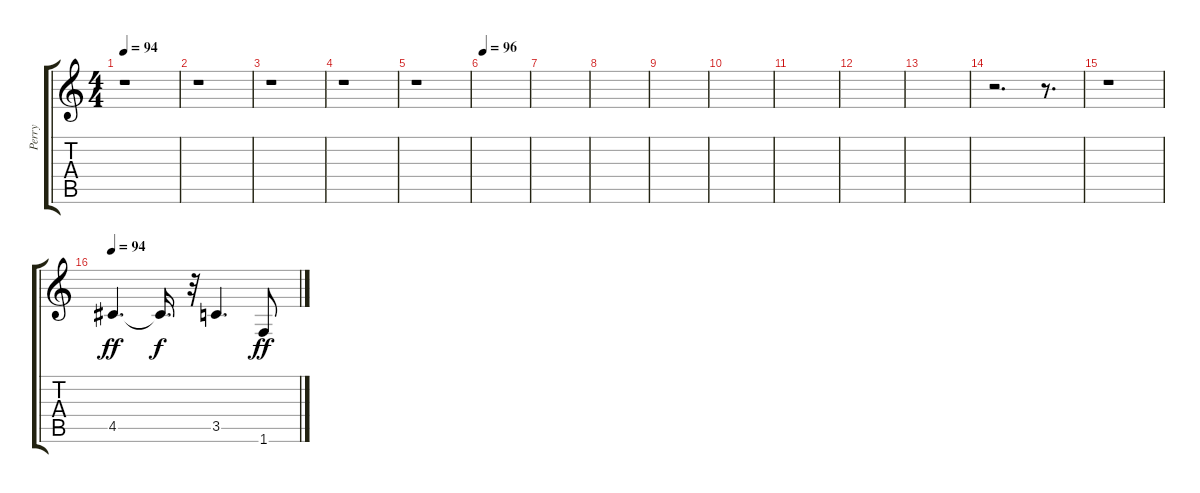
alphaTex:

\track ("Perry" "Perry") {instrument overdrivenguitar}
\staff {score tabs}
\tuning (E4 B3 G3 D3 A2 E2) {hide}
\ts (4 4)
\tempo 94
\clef g2
\ks c
r.1{dy ff} |
r.1 |
r.1 |
r.1 |
r.1 |
\tempo 96
|
|
|
|
|
|
|
|
r.2{d} r.8{d} |
r.1 |
\tempo 94
4.5.4{d} 4.5{t}.16{d dy f} r.32 3.5.4{d} 1.6.8{dy ff}
